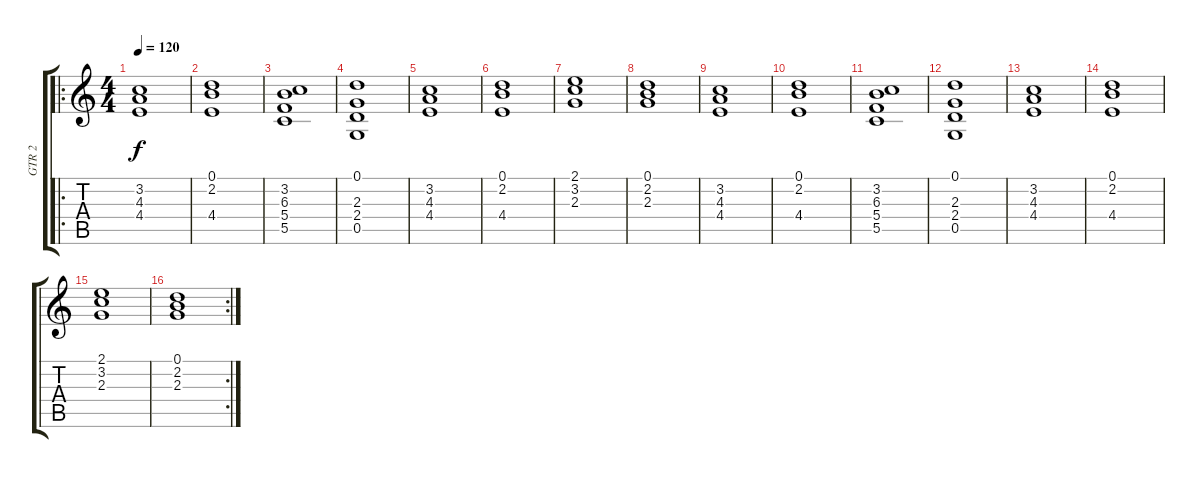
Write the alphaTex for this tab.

\track ("GTR 2" "GTR 2") {instrument overdrivenguitar}
\staff {score tabs}
\tuning (D4 A3 F3 C3 G2 C2) {hide}
\ro
\ts (4 4)
\tempo 120
\clef g2
\ks c
(3.2 4.3 4.4).1{dy f volume 10} |
(0.1 2.2 4.4).1 |
(3.2 6.3 5.4 5.5).1 |
(0.1 2.3 2.4 0.5).1 |
(3.2 4.3 4.4).1 |
(0.1 2.2 4.4).1 |
(2.1 3.2 2.3).1 |
(0.1 2.2 2.3).1 |
(3.2 4.3 4.4).1{volume 10} |
(0.1 2.2 4.4).1 |
(3.2 6.3 5.4 5.5).1 |
(0.1 2.3 2.4 0.5).1 |
(3.2 4.3 4.4).1 |
(0.1 2.2 4.4).1 |
(2.1 3.2 2.3).1 |
\rc 2
(0.1 2.2 2.3).1
